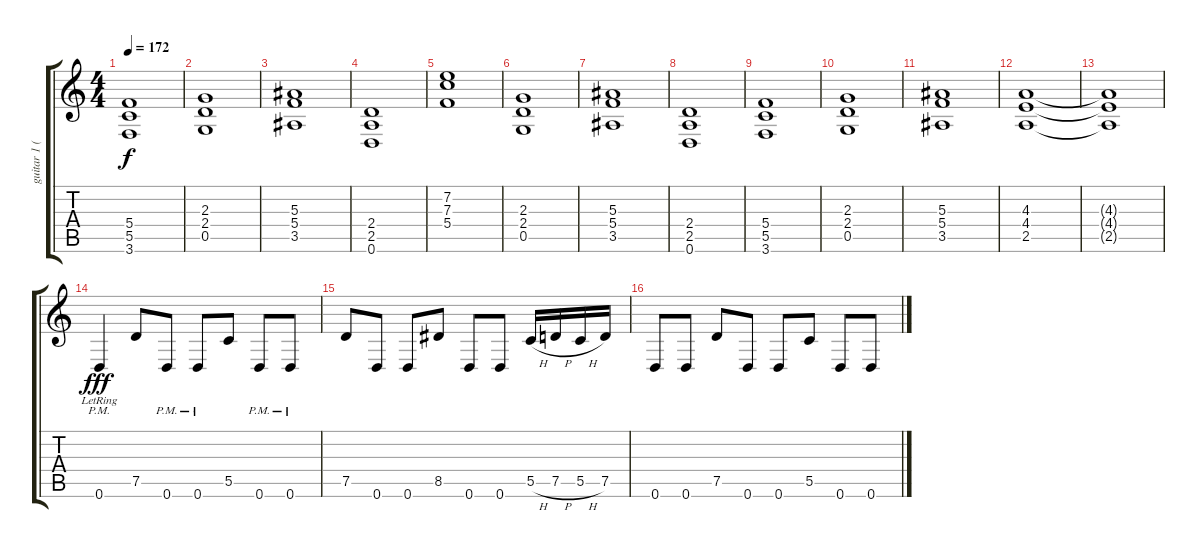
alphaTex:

\track ("guitar 1 (rhythm)" "guitar 1 (") {instrument distortionguitar}
\staff {score tabs}
\tuning (D4 A3 F3 C3 G2 D2) {hide}
\ts (4 4)
\tempo 172
\clef g2
\ks c
(5.4 5.5 3.6).1{dy f} |
(2.3 2.4 0.5).1 |
(5.3 5.4 3.5).1 |
(2.4 2.5 0.6).1 |
(7.2 7.3 5.4).1 |
(2.3 2.4 0.5).1 |
(5.3 5.4 3.5).1 |
(2.4 2.5 0.6).1 |
(5.4 5.5 3.6).1 |
(2.3 2.4 0.5).1 |
(5.3 5.4 3.5).1 |
(4.3 4.4 2.5).1 |
(4.3{t} 4.4{t} 2.5{t}).1 |
0.6{pm lr}.4{dy fff} 7.5.8 0.6{pm}.8 0.6{pm}.8 5.5.8 0.6{pm}.8 0.6{pm}.8 |
7.5.8 0.6.8 0.6.8 8.5.8 0.6.8 0.6.8 5.5{h}.16 7.5{h}.16 5.5{h}.16 7.5.16 |
0.6.8 0.6.8 7.5.8 0.6.8 0.6.8 5.5.8 0.6.8 0.6.8
